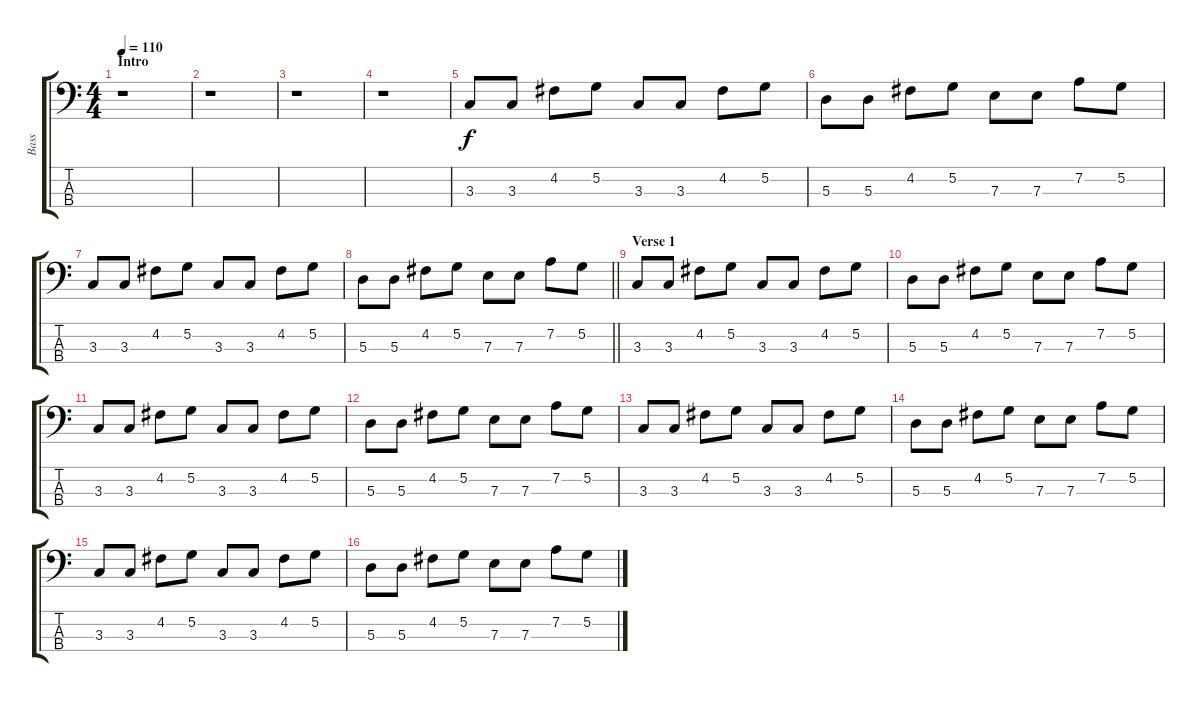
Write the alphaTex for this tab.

\track ("Bass" "Bass") {instrument acousticbass}
\staff {score tabs}
\tuning (G2 D2 A1 E1) {hide}
\ts (4 4)
\section ("" "Intro")
\tempo 110
\clef f4
\ks c
r.1{dy f instrument acousticbass} |
r.1 |
r.1 |
r.1 |
3.3.8 3.3.8 4.2.8 5.2.8 3.3.8 3.3.8 4.2.8 5.2.8 |
5.3.8 5.3.8 4.2.8 5.2.8 7.3.8 7.3.8 7.2.8 5.2.8 |
3.3.8 3.3.8 4.2.8 5.2.8 3.3.8 3.3.8 4.2.8 5.2.8 |
\barLineRight lightlight
5.3.8 5.3.8 4.2.8 5.2.8 7.3.8 7.3.8 7.2.8 5.2.8 |
\section ("" "Verse 1")
3.3.8 3.3.8 4.2.8 5.2.8 3.3.8 3.3.8 4.2.8 5.2.8 |
5.3.8 5.3.8 4.2.8 5.2.8 7.3.8 7.3.8 7.2.8 5.2.8 |
3.3.8 3.3.8 4.2.8 5.2.8 3.3.8 3.3.8 4.2.8 5.2.8 |
5.3.8 5.3.8 4.2.8 5.2.8 7.3.8 7.3.8 7.2.8 5.2.8 |
3.3.8 3.3.8 4.2.8 5.2.8 3.3.8 3.3.8 4.2.8 5.2.8 |
5.3.8 5.3.8 4.2.8 5.2.8 7.3.8 7.3.8 7.2.8 5.2.8 |
3.3.8 3.3.8 4.2.8 5.2.8 3.3.8 3.3.8 4.2.8 5.2.8 |
5.3.8 5.3.8 4.2.8 5.2.8 7.3.8 7.3.8 7.2.8 5.2.8
